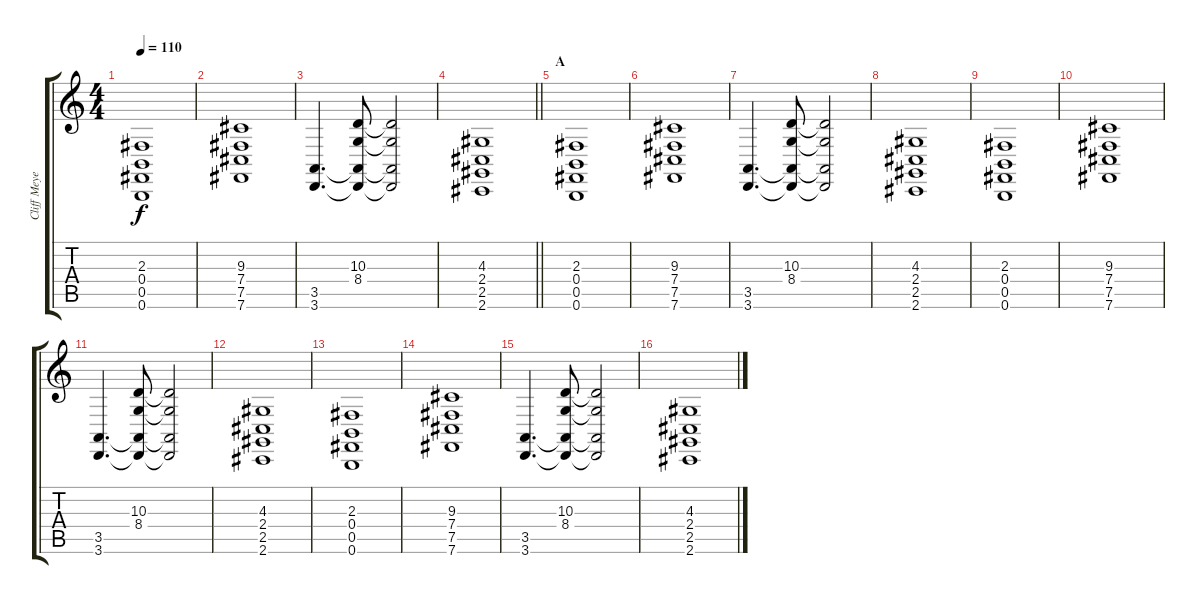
\track ("Cliff Meyer" "Cliff Meye") {instrument pad2warm}
\staff {score tabs}
\tuning (Db4 Ab3 E3 B2 Gb2 B1) {hide}
\ts (4 4)
\tempo 110
\clef g2
\ks c
(2.3 0.4 0.5 0.6).1{dy f} |
(9.3 7.4 7.5 7.6).1 |
(3.5 3.6).4{d} (10.3 8.4 3.5{t} 3.6{t}).8 (10.3{t} 8.4{t} 3.5{t} 3.6{t}).2 |
\barLineRight lightlight
(4.3 2.4 2.5 2.6).1 |
\section ("" "A")
(2.3 0.4 0.5 0.6).1 |
(9.3 7.4 7.5 7.6).1 |
(3.5 3.6).4{d} (10.3 8.4 3.5{t} 3.6{t}).8 (10.3{t} 8.4{t} 3.5{t} 3.6{t}).2 |
(4.3 2.4 2.5 2.6).1 |
(2.3 0.4 0.5 0.6).1 |
(9.3 7.4 7.5 7.6).1 |
(3.5 3.6).4{d} (10.3 8.4 3.5{t} 3.6{t}).8 (10.3{t} 8.4{t} 3.5{t} 3.6{t}).2 |
(4.3 2.4 2.5 2.6).1 |
(2.3 0.4 0.5 0.6).1 |
(9.3 7.4 7.5 7.6).1 |
(3.5 3.6).4{d} (10.3 8.4 3.5{t} 3.6{t}).8 (10.3{t} 8.4{t} 3.5{t} 3.6{t}).2 |
(4.3 2.4 2.5 2.6).1
